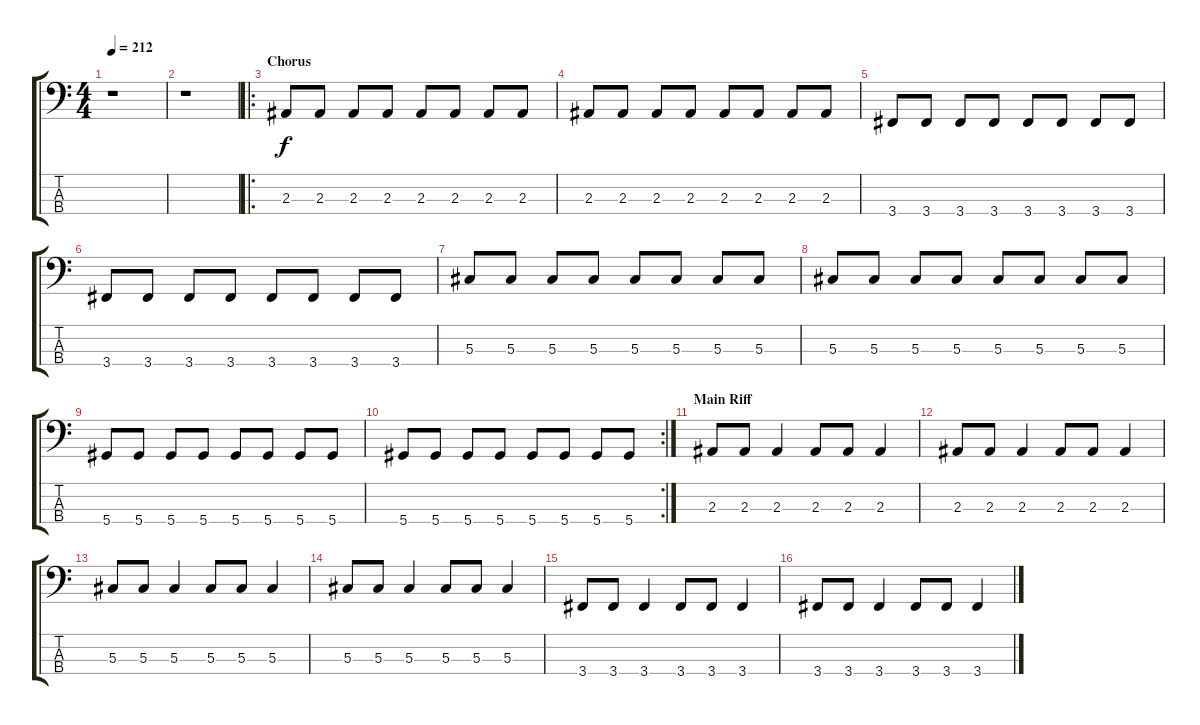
\track "" {instrument electricbasspick}
\staff {score tabs}
\tuning (Gb2 Db2 Ab1 Eb1) {hide}
\ts (4 4)
\tempo 212
\clef f4
\ks c
r.1{dy f} |
r.1 |
\ro
\section ("" "Chorus")
2.3.8 2.3.8 2.3.8 2.3.8 2.3.8 2.3.8 2.3.8 2.3.8 |
2.3.8 2.3.8 2.3.8 2.3.8 2.3.8 2.3.8 2.3.8 2.3.8 |
3.4.8 3.4.8 3.4.8 3.4.8 3.4.8 3.4.8 3.4.8 3.4.8 |
3.4.8 3.4.8 3.4.8 3.4.8 3.4.8 3.4.8 3.4.8 3.4.8 |
5.3.8 5.3.8 5.3.8 5.3.8 5.3.8 5.3.8 5.3.8 5.3.8 |
5.3.8 5.3.8 5.3.8 5.3.8 5.3.8 5.3.8 5.3.8 5.3.8 |
5.4.8 5.4.8 5.4.8 5.4.8 5.4.8 5.4.8 5.4.8 5.4.8 |
\rc 2
5.4.8 5.4.8 5.4.8 5.4.8 5.4.8 5.4.8 5.4.8 5.4.8 |
\section ("" "Main Riff")
2.3.8 2.3.8 2.3.4 2.3.8 2.3.8 2.3.4 |
2.3.8 2.3.8 2.3.4 2.3.8 2.3.8 2.3.4 |
5.3.8 5.3.8 5.3.4 5.3.8 5.3.8 5.3.4 |
5.3.8 5.3.8 5.3.4 5.3.8 5.3.8 5.3.4 |
3.4.8 3.4.8 3.4.4 3.4.8 3.4.8 3.4.4 |
3.4.8 3.4.8 3.4.4 3.4.8 3.4.8 3.4.4
